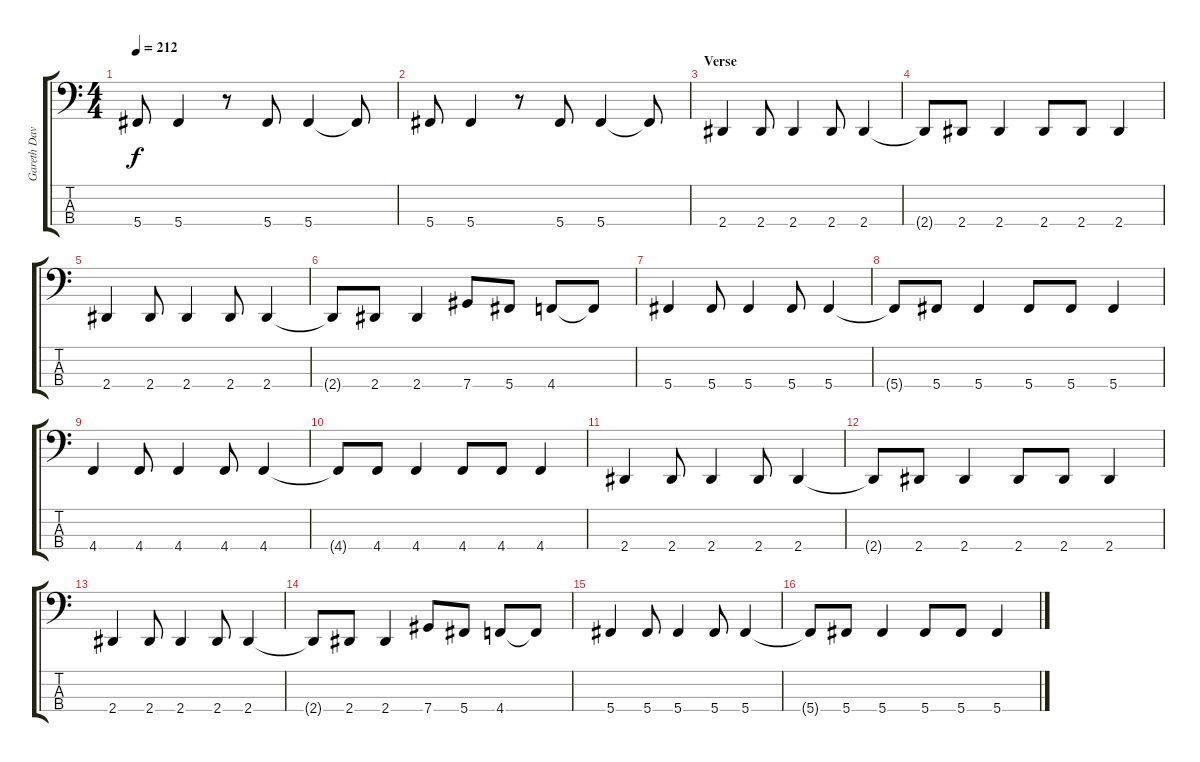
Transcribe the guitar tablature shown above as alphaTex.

\track ("Gareth Davies" "Gareth Dav") {instrument electricbasspick}
\staff {score tabs}
\tuning (Gb2 Db2 Ab1 Db1) {hide}
\ts (4 4)
\tempo 212
\clef f4
\ks c
5.4.8{dy f} 5.4.4 r.8 5.4.8 5.4.4 5.4{t}.8 |
5.4.8 5.4.4 r.8 5.4.8 5.4.4 5.4{t}.8 |
\section ("" "Verse")
2.4.4{volume 14} 2.4.8 2.4.4 2.4.8 2.4.4 |
2.4{t}.8 2.4.8 2.4.4 2.4.8 2.4.8 2.4.4 |
2.4.4 2.4.8 2.4.4 2.4.8 2.4.4 |
2.4{t}.8 2.4.8 2.4.4 7.4.8 5.4.8 4.4.8 4.4{t}.8 |
5.4.4 5.4.8 5.4.4 5.4.8 5.4.4 |
5.4{t}.8 5.4.8 5.4.4 5.4.8 5.4.8 5.4.4 |
4.4.4 4.4.8 4.4.4 4.4.8 4.4.4 |
4.4{t}.8 4.4.8 4.4.4 4.4.8 4.4.8 4.4.4 |
2.4.4 2.4.8 2.4.4 2.4.8 2.4.4 |
2.4{t}.8 2.4.8 2.4.4 2.4.8 2.4.8 2.4.4 |
2.4.4 2.4.8 2.4.4 2.4.8 2.4.4 |
2.4{t}.8 2.4.8 2.4.4 7.4.8 5.4.8 4.4.8 4.4{t}.8 |
5.4.4 5.4.8 5.4.4 5.4.8 5.4.4 |
5.4{t}.8 5.4.8 5.4.4 5.4.8 5.4.8 5.4.4
